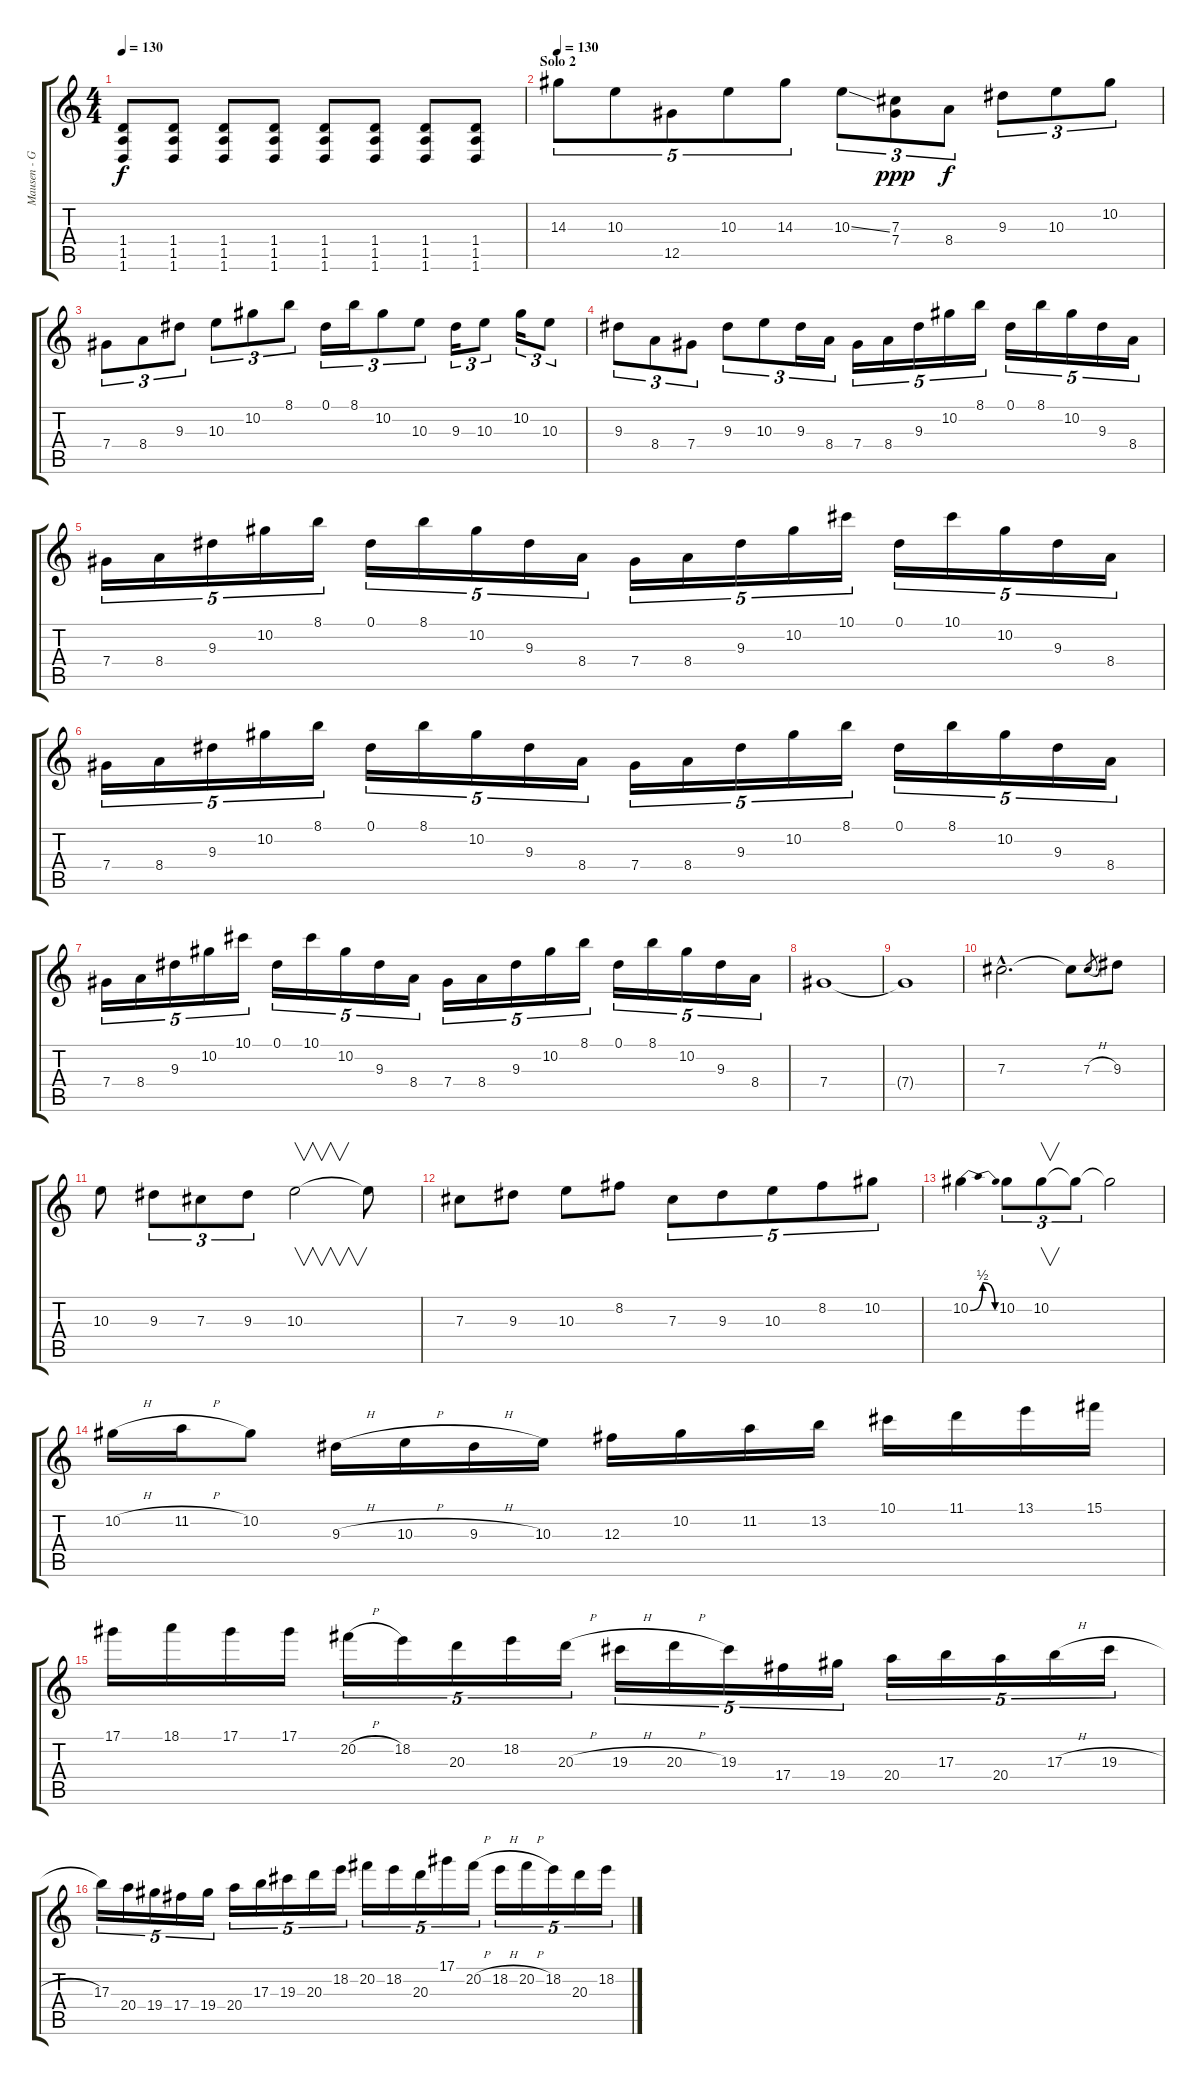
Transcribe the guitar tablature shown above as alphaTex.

\track ("Mausen - Guitar" "Mausen - G") {instrument overdrivenguitar}
\staff {score tabs}
\tuning (Eb4 Bb3 Gb3 Db3 Ab2 Db2) {hide}
\ts (4 4)
\tempo 130
\clef g2
\ks c
(1.4 1.5 1.6).8{dy f} (1.4 1.5 1.6).8 (1.4 1.5 1.6).8 (1.4 1.5 1.6).8 (1.4 1.5 1.6).8 (1.4 1.5 1.6).8 (1.4 1.5 1.6).8 (1.4 1.5 1.6).8 |
\section ("" "Solo 2")
\tempo 130
14.3.8{tu (5 4) volume 16 balance 10 instrument distortionguitar} 10.3.8{tu (5 4)} 12.5.8{tu (5 4)} 10.3.8{tu (5 4)} 14.3.8{tu (5 4)} 10.3{ss}.8{tu (3 2)} (7.3 7.4).8{tu (3 2) dy ppp} 8.4.8{tu (3 2) dy f} 9.3.8{tu (3 2)} 10.3.8{tu (3 2)} 10.2.8{tu (3 2)} |
7.4.8{tu (3 2)} 8.4.8{tu (3 2)} 9.3.8{tu (3 2)} 10.3.8{tu (3 2)} 10.2.8{tu (3 2)} 8.1.8{tu (3 2)} 0.1.16{tu (3 2)} 8.1.16{tu (3 2)} 10.2.8{tu (3 2)} 10.3.8{tu (3 2)} 9.3.16{tu (3 2)} 10.3.8{tu (3 2)} 10.2.16{tu (3 2)} 10.3.8{tu (3 2)} |
9.3.8{tu (3 2)} 8.4.8{tu (3 2)} 7.4.8{tu (3 2)} 9.3.8{tu (3 2)} 10.3.8{tu (3 2)} 9.3.16{tu (3 2)} 8.4.16{tu (3 2)} 7.4.16{tu (5 4)} 8.4.16{tu (5 4)} 9.3.16{tu (5 4)} 10.2.16{tu (5 4)} 8.1.16{tu (5 4)} 0.1.16{tu (5 4)} 8.1.16{tu (5 4)} 10.2.16{tu (5 4)} 9.3.16{tu (5 4)} 8.4.16{tu (5 4)} |
7.4.16{tu (5 4)} 8.4.16{tu (5 4)} 9.3.16{tu (5 4)} 10.2.16{tu (5 4)} 8.1.16{tu (5 4)} 0.1.16{tu (5 4)} 8.1.16{tu (5 4)} 10.2.16{tu (5 4)} 9.3.16{tu (5 4)} 8.4.16{tu (5 4)} 7.4.16{tu (5 4)} 8.4.16{tu (5 4)} 9.3.16{tu (5 4)} 10.2.16{tu (5 4)} 10.1.16{tu (5 4)} 0.1.16{tu (5 4)} 10.1.16{tu (5 4)} 10.2.16{tu (5 4)} 9.3.16{tu (5 4)} 8.4.16{tu (5 4)} |
7.4.16{tu (5 4)} 8.4.16{tu (5 4)} 9.3.16{tu (5 4)} 10.2.16{tu (5 4)} 8.1.16{tu (5 4)} 0.1.16{tu (5 4)} 8.1.16{tu (5 4)} 10.2.16{tu (5 4)} 9.3.16{tu (5 4)} 8.4.16{tu (5 4)} 7.4.16{tu (5 4)} 8.4.16{tu (5 4)} 9.3.16{tu (5 4)} 10.2.16{tu (5 4)} 8.1.16{tu (5 4)} 0.1.16{tu (5 4)} 8.1.16{tu (5 4)} 10.2.16{tu (5 4)} 9.3.16{tu (5 4)} 8.4.16{tu (5 4)} |
7.4.16{tu (5 4)} 8.4.16{tu (5 4)} 9.3.16{tu (5 4)} 10.2.16{tu (5 4)} 10.1.16{tu (5 4)} 0.1.16{tu (5 4)} 10.1.16{tu (5 4)} 10.2.16{tu (5 4)} 9.3.16{tu (5 4)} 8.4.16{tu (5 4)} 7.4.16{tu (5 4)} 8.4.16{tu (5 4)} 9.3.16{tu (5 4)} 10.2.16{tu (5 4)} 8.1.16{tu (5 4)} 0.1.16{tu (5 4)} 8.1.16{tu (5 4)} 10.2.16{tu (5 4)} 9.3.16{tu (5 4)} 8.4.16{tu (5 4)} |
7.4.1{volume 16 balance 10 instrument distortionguitar} |
7.4{t}.1 |
7.3{hac}.2{d} 7.3{t}.8 7.3{h}.8{gr} 9.3.8 |
10.3.8 9.3.8{tu (3 2)} 7.3.8{tu (3 2)} 9.3.8{tu (3 2)} 10.3.2{v} 10.3{t}.8 |
7.3.8 9.3.8 10.3.8 8.2.8 7.3.8{tu (5 4)} 9.3.8{tu (5 4)} 10.3.8{tu (5 4)} 8.2.8{tu (5 4)} 10.2.8{tu (5 4)} |
10.2{be (bendrelease 0 0 15 2 55 2 60 0)}.4 10.2.8{tu (3 2)} 10.2.8{v tu (3 2)} 10.2{t}.8{tu (3 2)} 10.2{t}.2 |
10.2{h}.16 11.2{h}.16 10.2.8 9.3{h}.16 10.3{h}.16 9.3{h}.16 10.3.16 12.3.16 10.2.16 11.2.16 13.2.16 10.1.16 11.1.16 13.1.16 15.1.16 |
17.1.16 18.1.16 17.1.16 17.1.16 20.2{h}.16{tu (5 4)} 18.2.16{tu (5 4)} 20.3.16{tu (5 4)} 18.2.16{tu (5 4)} 20.3{h}.16{tu (5 4)} 19.3{h}.16{tu (5 4)} 20.3{h}.16{tu (5 4)} 19.3.16{tu (5 4)} 17.4.16{tu (5 4)} 19.4.16{tu (5 4)} 20.4.16{tu (5 4)} 17.3.16{tu (5 4)} 20.4.16{tu (5 4)} 17.3{h}.16{tu (5 4)} 19.3{h}.16{tu (5 4)} |
17.3.16{tu (5 4)} 20.4.16{tu (5 4)} 19.4.16{tu (5 4)} 17.4.16{tu (5 4)} 19.4.16{tu (5 4)} 20.4.16{tu (5 4)} 17.3.16{tu (5 4)} 19.3.16{tu (5 4)} 20.3.16{tu (5 4)} 18.2.16{tu (5 4)} 20.2.16{tu (5 4)} 18.2.16{tu (5 4)} 20.3.16{tu (5 4)} 17.1.16{tu (5 4)} 20.2{h}.16{tu (5 4)} 18.2{h}.16{tu (5 4)} 20.2{h}.16{tu (5 4)} 18.2.16{tu (5 4)} 20.3.16{tu (5 4)} 18.2.16{tu (5 4)}
